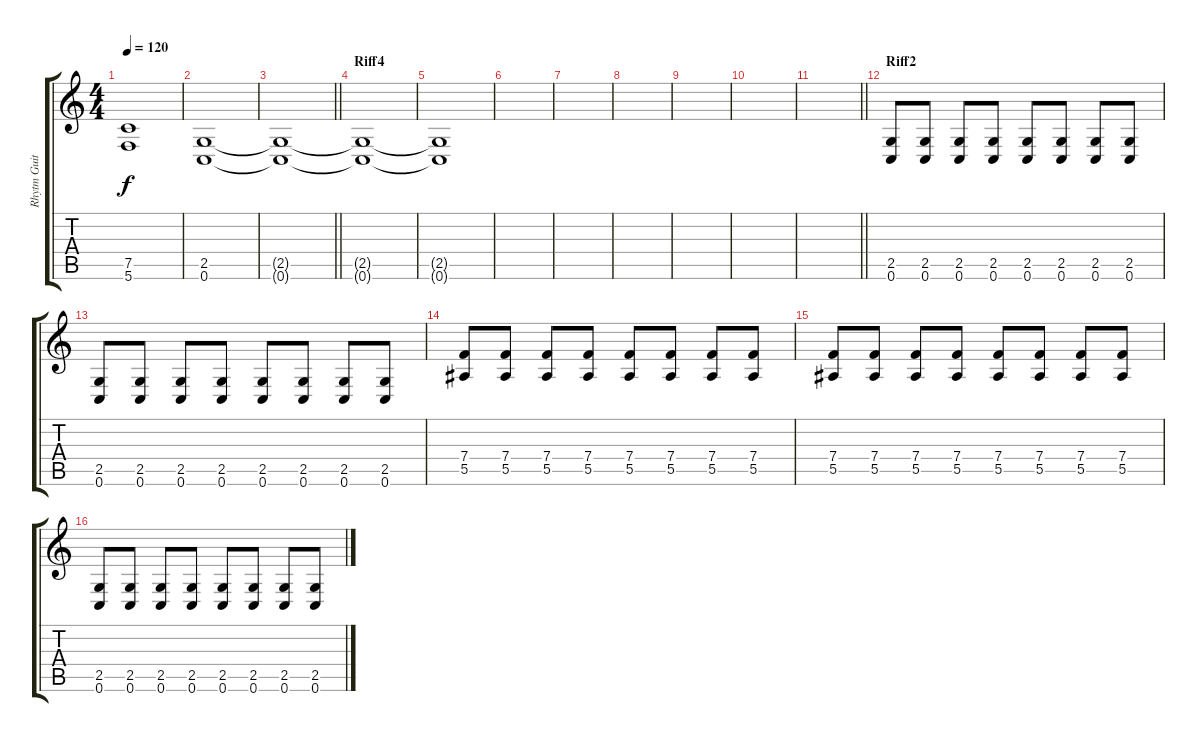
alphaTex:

\track ("Rhytm Guitar" "Rhytm Guit") {instrument distortionguitar}
\staff {score tabs}
\tuning (C4 G3 Eb3 Bb2 F2 C2) {hide}
\ts (4 4)
\tempo 120
\clef g2
\ks c
(7.5 5.6).1{dy f} |
(2.5 0.6).1{volume 5} |
\barLineRight lightlight
(2.5{t} 0.6{t}).1 |
\section ("" "Riff4")
(2.5{t} 0.6{t}).1 |
(2.5{t} 0.6{t}).1 |
|
|
|
|
|
\barLineRight lightlight
|
\section ("" "Riff2")
(2.5 0.6).8{volume 10} (2.5 0.6).8 (2.5 0.6).8 (2.5 0.6).8 (2.5 0.6).8 (2.5 0.6).8 (2.5 0.6).8 (2.5 0.6).8 |
(2.5 0.6).8 (2.5 0.6).8 (2.5 0.6).8 (2.5 0.6).8 (2.5 0.6).8 (2.5 0.6).8 (2.5 0.6).8 (2.5 0.6).8 |
(7.4 5.5).8 (7.4 5.5).8 (7.4 5.5).8 (7.4 5.5).8 (7.4 5.5).8 (7.4 5.5).8 (7.4 5.5).8 (7.4 5.5).8 |
(7.4 5.5).8 (7.4 5.5).8 (7.4 5.5).8 (7.4 5.5).8 (7.4 5.5).8 (7.4 5.5).8 (7.4 5.5).8 (7.4 5.5).8 |
(2.5 0.6).8 (2.5 0.6).8 (2.5 0.6).8 (2.5 0.6).8 (2.5 0.6).8 (2.5 0.6).8 (2.5 0.6).8 (2.5 0.6).8
